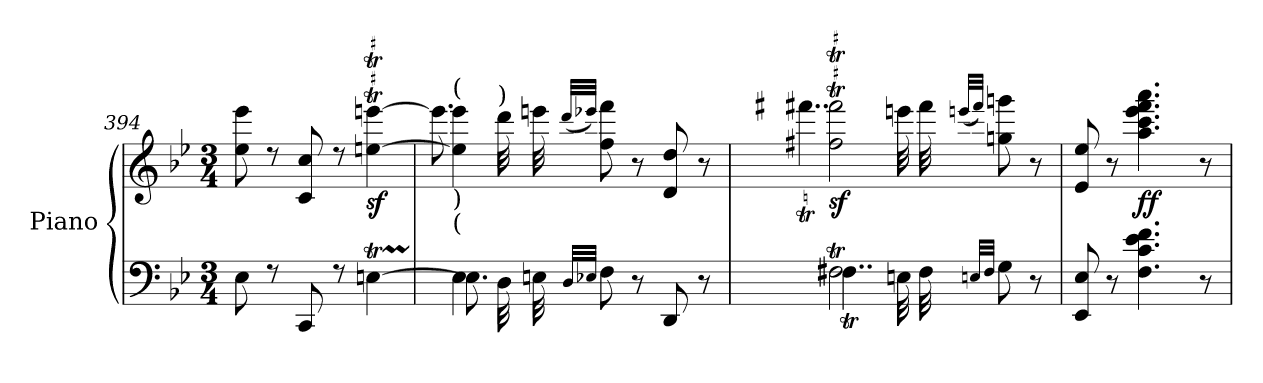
**kern	**kern	**dynam
*part1	*part1	*part1
*staff2	*staff1	*staff1/2
*I"Piano	*	*
*I'Pno.	*	*
*clefF4	*clefG2	*
*k[b-e-]	*k[b-e-]	*
*M3/4	*M3/4	*
=394	=394	=394
*^	*^	*
8E-\	2.ryy	8ee-\ 8eee-\	2.ryy	.
8r	.	8r	.	.
8CC/	.	8c/ 8cc/	.	.
8r	.	8r	.	.
!	!	!	!	!LO:DY:b
[4Entt\	.	[4een\T [4eeen\T	.	sf
!!LO:LB:g=z	!!
=395	=395	=395	=395	=395
!	!	!LO:TX:a:t=(	!	!
!	!	!LO:TX:b:t=)	!	!
!	!	!LO:TX:b:t=(	!	!
4E-\	8.E!]	4ee\]TTT 4eee-\TTT	8.eee!]	.
!	!	!	!LO:TX:a:t=)	!
.	32D!	.	32ddd!	.
.	32En!	.	32eeen!	.
32qD/LLL	.	(32qddd/LLL	.	.
32qE-/JJJ	.	32qeee-/JJJ)	.	.
8F\	2ryy	8ff\ 8fff\	2ryy	.
8r	.	8r	.	.
8DD/	.	8d/ 8dd/	.	.
8r	.	8r	.	.
=396	=396	=396	=396	=396
!	!	!	!	!LO:DY:b
2F#Xt\	4..F#t!	2ff#X\T 2fff#X\T	4..fff#t!	sf
.	32E!	.	32eee!	.
.	32F#!	.	32fff#!	.
32qEn/LLL	.	(32qeeen/LLL	.	.
32qF#/JJJ	.	32qfff#/JJJ)	.	.
8G\	4ryy	8gg\ 8ggg\	4ryy	.
8r	.	8r	.	.
*v	*v	*	*	*
*	*v	*v	*
=397	=397	=397
8EE-/ 8E-/	8e-/ 8ee-/	.
8r	8r	.
!	!	!LO:DY:b
4.F\ 4.c\ 4.e-\ 4.f\	4.aa\ 4.ccc\ 4.eee-\ 4.fff\ 4.aaa\	ff
8r	8r	.
=	=	=
*-	*-	*-
